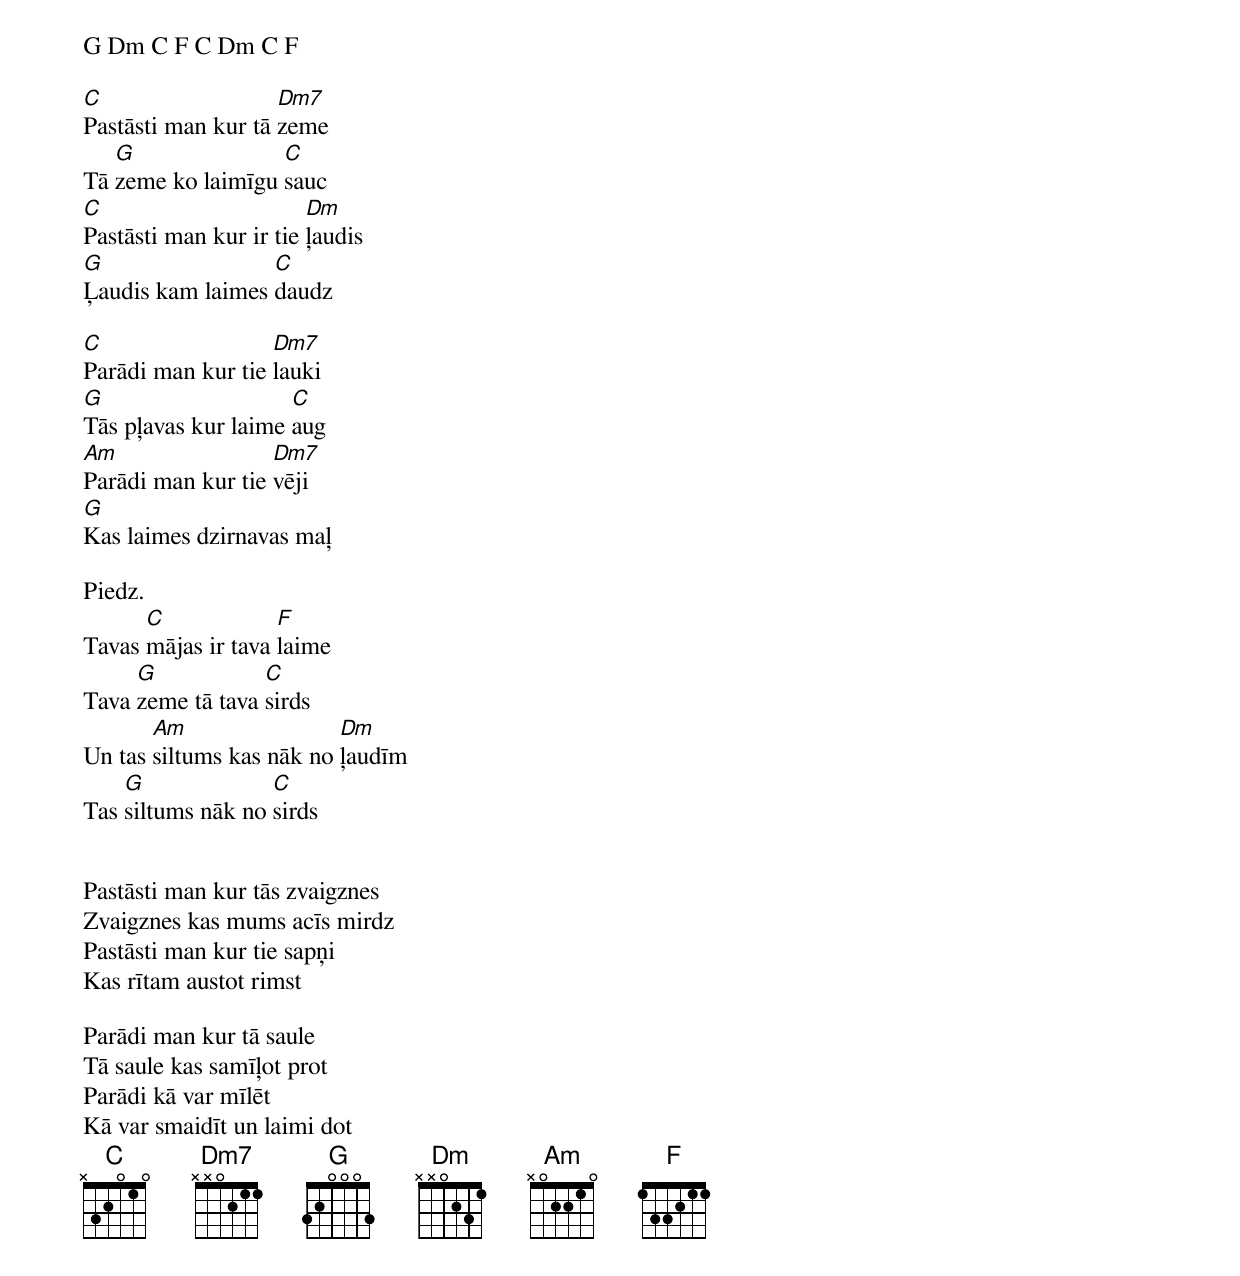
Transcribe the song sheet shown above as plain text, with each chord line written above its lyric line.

G Dm C F C Dm C F

C                   Dm7
Pastāsti man kur tā zeme
   G               C
Tā zeme ko laimīgu sauc
C                       Dm
Pastāsti man kur ir tie ļaudis
G                 C
Ļaudis kam laimes daudz

C                  Dm7
Parādi man kur tie lauki
G                    C
Tās pļavas kur laime aug
Am                 Dm7
Parādi man kur tie vēji
G
Kas laimes dzirnavas maļ

Piedz.
      C             F
Tavas mājas ir tava laime
     G            C
Tava zeme tā tava sirds
       Am                 Dm
Un tas siltums kas nāk no ļaudīm
    G              C
Tas siltums nāk no sirds


Pastāsti man kur tās zvaigznes
Zvaigznes kas mums acīs mirdz
Pastāsti man kur tie sapņi
Kas rītam austot rimst

Parādi man kur tā saule
Tā saule kas samīļot prot
Parādi kā var mīlēt
Kā var smaidīt un laimi dot
